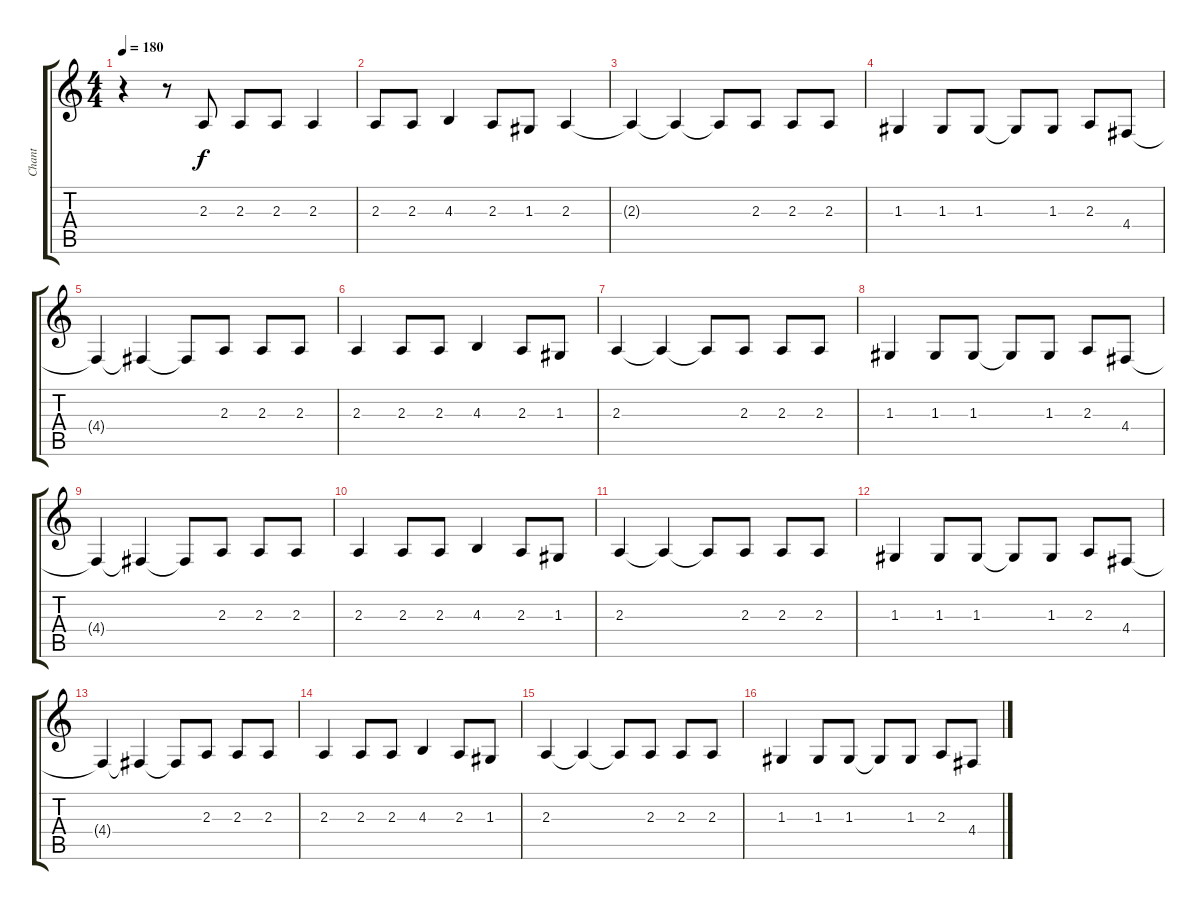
\track ("Chant " "Chant ") {instrument violin}
\staff {score tabs}
\tuning (E4 B3 G3 D3 A2 E2) {hide}
\ts (4 4)
\tempo 180
\clef g2
\ks c
r.4{dy f} r.8 2.3.8 2.3.8 2.3.8 2.3.4 |
2.3.8 2.3.8 4.3.4 2.3.8 1.3.8 2.3.4 |
2.3{t}.4 2.3{t}.4 2.3{t}.8 2.3.8 2.3.8 2.3.8 |
1.3.4 1.3.8 1.3.8 1.3{t}.8 1.3.8 2.3.8 4.4.8 |
4.4{t}.4 4.4{t}.4 4.4{t}.8 2.3.8 2.3.8 2.3.8 |
2.3.4 2.3.8 2.3.8 4.3.4 2.3.8 1.3.8 |
2.3.4 2.3{t}.4 2.3{t}.8 2.3.8 2.3.8 2.3.8 |
1.3.4 1.3.8 1.3.8 1.3{t}.8 1.3.8 2.3.8 4.4.8 |
4.4{t}.4 4.4{t}.4 4.4{t}.8 2.3.8 2.3.8 2.3.8 |
2.3.4 2.3.8 2.3.8 4.3.4 2.3.8 1.3.8 |
2.3.4 2.3{t}.4 2.3{t}.8 2.3.8 2.3.8 2.3.8 |
1.3.4 1.3.8 1.3.8 1.3{t}.8 1.3.8 2.3.8 4.4.8 |
4.4{t}.4 4.4{t}.4 4.4{t}.8 2.3.8 2.3.8 2.3.8 |
2.3.4 2.3.8 2.3.8 4.3.4 2.3.8 1.3.8 |
2.3.4 2.3{t}.4 2.3{t}.8 2.3.8 2.3.8 2.3.8 |
1.3.4 1.3.8 1.3.8 1.3{t}.8 1.3.8 2.3.8 4.4.8
